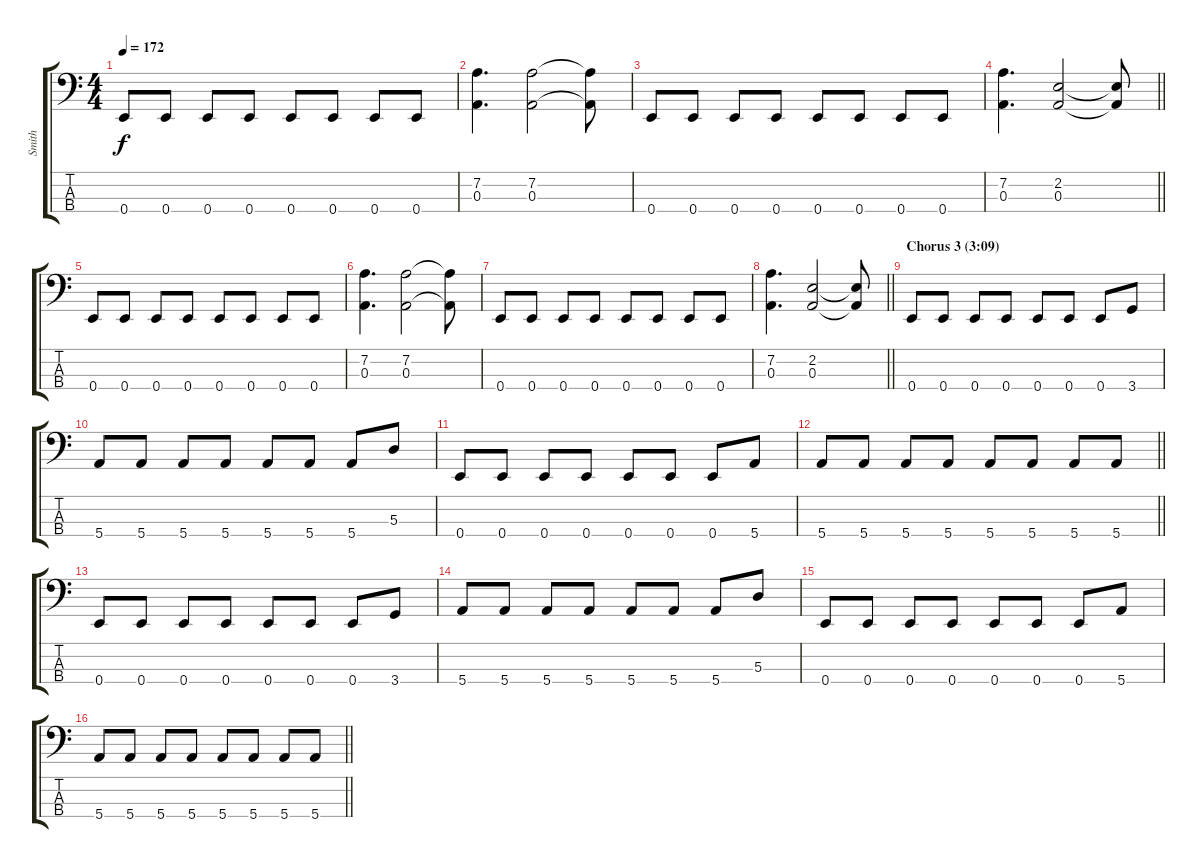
\track ("Smith" "Smith") {instrument electricbasspick}
\staff {score tabs}
\tuning (G2 D2 A1 E1) {hide}
\ts (4 4)
\tempo 172
\clef f4
\ks c
0.4.8{dy f} 0.4.8 0.4.8 0.4.8 0.4.8 0.4.8 0.4.8 0.4.8 |
(7.2 0.3).4{d} (7.2 0.3).2 (7.2{t} 0.3{t}).8 |
0.4.8 0.4.8 0.4.8 0.4.8 0.4.8 0.4.8 0.4.8 0.4.8 |
\barLineRight lightlight
(7.2 0.3).4{d} (2.2 0.3).2 (2.2{t} 0.3{t}).8 |
0.4.8 0.4.8 0.4.8 0.4.8 0.4.8 0.4.8 0.4.8 0.4.8 |
(7.2 0.3).4{d} (7.2 0.3).2 (7.2{t} 0.3{t}).8 |
0.4.8 0.4.8 0.4.8 0.4.8 0.4.8 0.4.8 0.4.8 0.4.8 |
\barLineRight lightlight
(7.2 0.3).4{d} (2.2 0.3).2 (2.2{t} 0.3{t}).8 |
\section ("" "Chorus 3 (3:09)")
0.4.8 0.4.8 0.4.8 0.4.8 0.4.8 0.4.8 0.4.8 3.4.8 |
5.4.8 5.4.8 5.4.8 5.4.8 5.4.8 5.4.8 5.4.8 5.3.8 |
0.4.8 0.4.8 0.4.8 0.4.8 0.4.8 0.4.8 0.4.8 5.4.8 |
\barLineRight lightlight
5.4.8 5.4.8 5.4.8 5.4.8 5.4.8 5.4.8 5.4.8 5.4.8 |
0.4.8 0.4.8 0.4.8 0.4.8 0.4.8 0.4.8 0.4.8 3.4.8 |
5.4.8 5.4.8 5.4.8 5.4.8 5.4.8 5.4.8 5.4.8 5.3.8 |
0.4.8 0.4.8 0.4.8 0.4.8 0.4.8 0.4.8 0.4.8 5.4.8 |
\barLineRight lightlight
5.4.8 5.4.8 5.4.8 5.4.8 5.4.8 5.4.8 5.4.8 5.4.8
